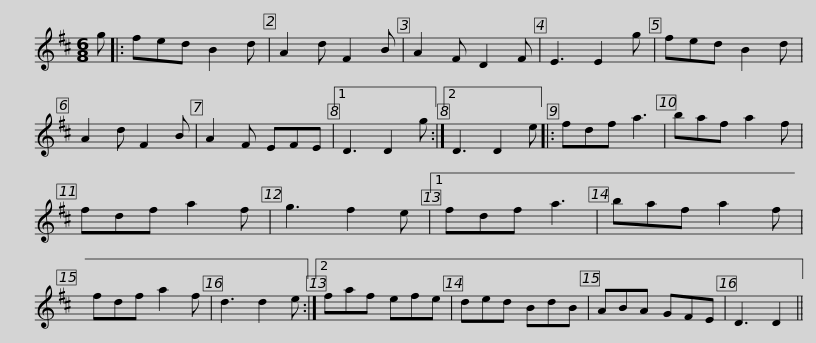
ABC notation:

X:1
L:1/8
M:6/8
I:linebreak $
K:D
V:1 treble
V:1
 g |: fed B2 d | A2 d F2 B | A2 F D2 F | E3 E2 g | %5
 fed B2 d | A2 d F2 B | A2 F EFE |1 D3 D2 g :|2 D3 D2 e |:$ %10
 fdf a3 | baf a2 f | fdf a2 f | g3 f2 e |1 fdf a3 | %15
 baf a2 f | fdf a2 f | d3 d2 e :|2$ faf efe | ded BdB | %20
 ABA GFE | D3 D2 || %22
